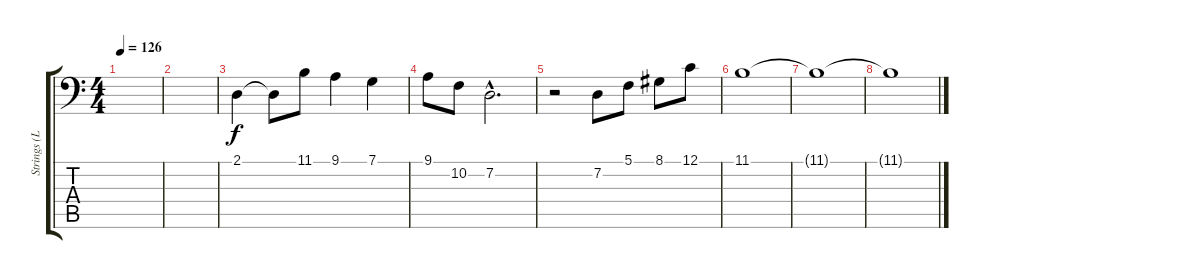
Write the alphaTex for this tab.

\track ("Strings (Low)" "Strings (L") {instrument stringensemble2}
\staff {score tabs}
\tuning (C3 G2 D2 A1 E1 B0) {hide}
\ts (4 4)
\tempo 126
\clef f4
\ks c
|
|
2.1.4 2.1{t}.8 11.1.8 9.1.4 7.1.4 |
9.1.8 10.2.8 7.2{hac}.2{d} |
r.2 7.2.8 5.1.8 8.1.8 12.1.8 |
11.1.1 |
11.1{t}.1 |
11.1{t}.1
